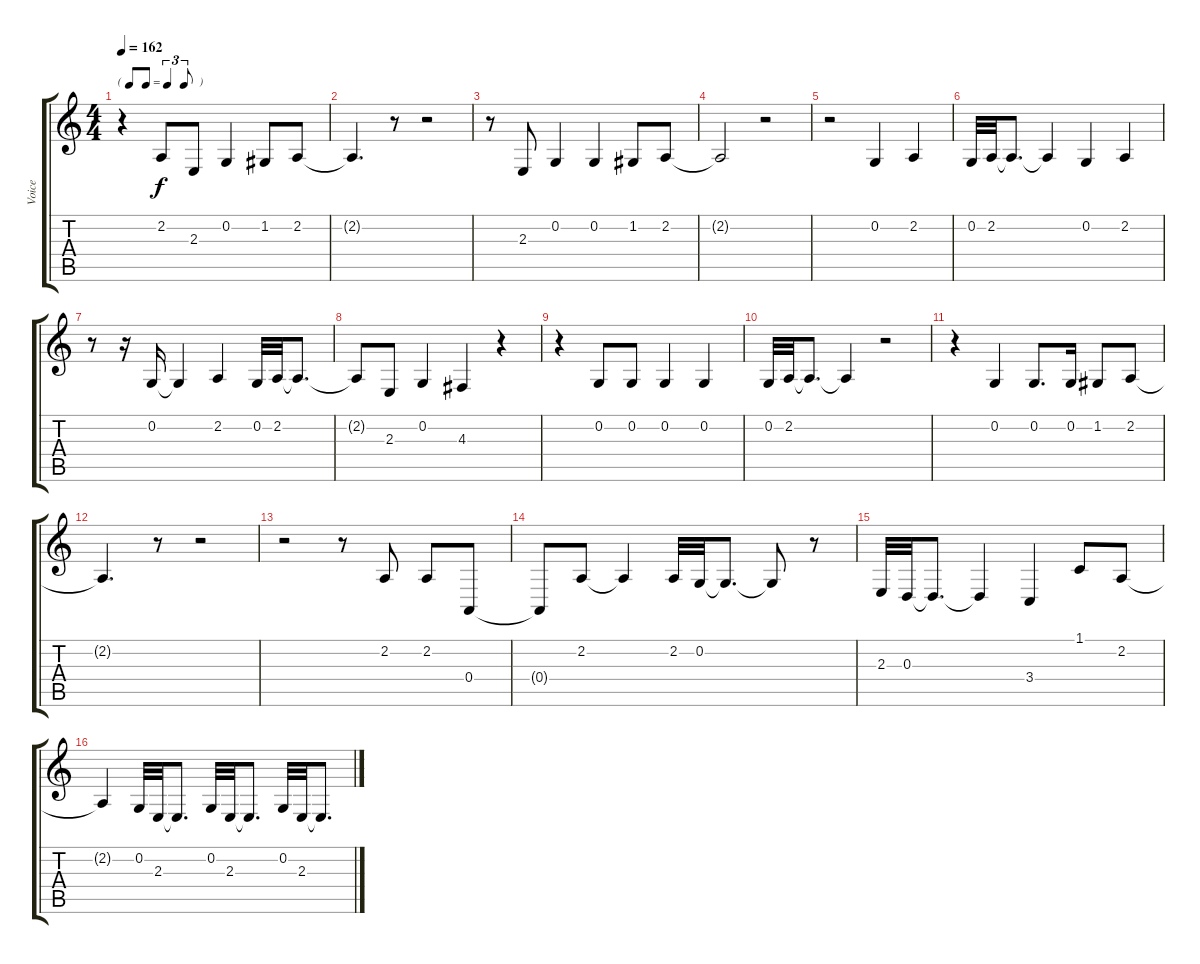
\track ("Voice" "Voice") {instrument pad4choir}
\staff {score tabs}
\tuning (B3 G3 D3 A2 E2 B1) {hide}
\ts (4 4)
\tf triplet8th
\tempo 162
\clef g2
\ks c
r.4{dy f} 2.2.8 2.3.8 0.2.4 1.2.8 2.2.8 |
2.2{t}.4{d} r.8 r.2 |
r.8 2.3.8 0.2.4 0.2.4 1.2.8 2.2.8 |
2.2{t}.2 r.2 |
r.2 0.2.4 2.2.4 |
0.2.32 2.2.32 2.2{t}.8{d} 2.2{t}.4 0.2.4 2.2.4 |
r.8 r.16 0.2.16 0.2{t}.4 2.2.4 0.2.32 2.2.32 2.2{t}.8{d} |
2.2{t}.8 2.3.8 0.2.4 4.3.4 r.4 |
r.4 0.2.8 0.2.8 0.2.4 0.2.4 |
0.2.32 2.2.32 2.2{t}.8{d} 2.2{t}.4 r.2 |
r.4 0.2.4 0.2.8{d} 0.2.16 1.2.8 2.2.8 |
2.2{t}.4{d} r.8 r.2 |
r.2 r.8 2.2.8 2.2.8 0.4.8 |
0.4{t}.8 2.2.8 2.2{t}.4 2.2.32 0.2.32 0.2{t}.8{d} 0.2{t}.8 r.8 |
2.3.32 0.3.32 0.3{t}.8{d} 0.3{t}.4 3.4.4 1.1.8 2.2.8 |
2.2{t}.4 0.2.32 2.3.32 2.3{t}.8{d} 0.2.32 2.3.32 2.3{t}.8{d} 0.2.32 2.3.32 2.3{t}.8{d}
